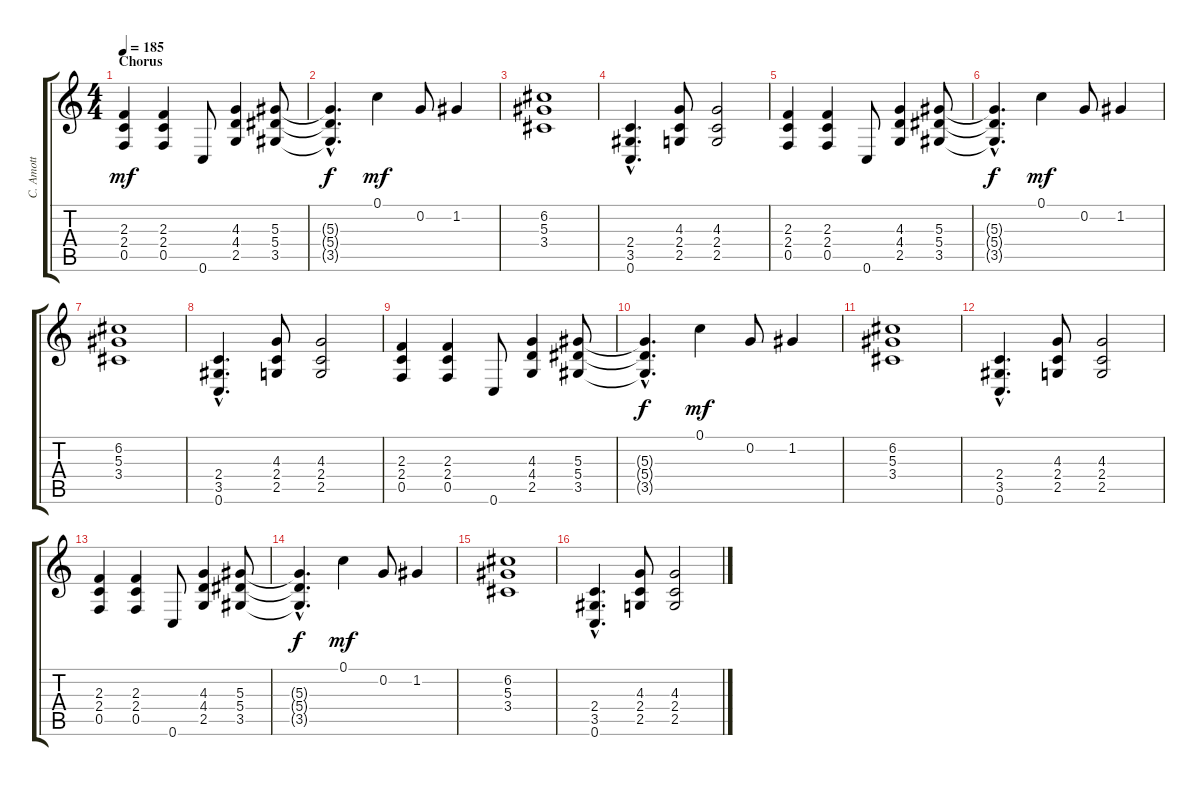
\track ("C. Amott" "C. Amott") {instrument distortionguitar}
\staff {score tabs}
\tuning (C4 G3 Eb3 Bb2 F2 C2) {hide}
\ts (4 4)
\section ("" "Chorus")
\tempo 185
\clef g2
\ks c
(2.3 2.4 0.5).4{dy mf} (2.3 2.4 0.5).4 0.6.8 (4.3 4.4 2.5).4 (5.3 5.4 3.5).8 |
(5.3{hac t} 5.4{hac t} 3.5{hac t}).4{d dy f} 0.1.4{dy mf} 0.2.8 1.2.4 |
(6.2 5.3 3.4).1 |
(2.4{hac} 3.5{hac} 0.6{hac}).4{d} (4.3 2.4 2.5).8 (4.3 2.4 2.5).2 |
(2.3 2.4 0.5).4 (2.3 2.4 0.5).4 0.6.8 (4.3 4.4 2.5).4 (5.3 5.4 3.5).8 |
(5.3{hac t} 5.4{hac t} 3.5{hac t}).4{d dy f} 0.1.4{dy mf} 0.2.8 1.2.4 |
(6.2 5.3 3.4).1 |
(2.4{hac} 3.5{hac} 0.6{hac}).4{d} (4.3 2.4 2.5).8 (4.3 2.4 2.5).2 |
(2.3 2.4 0.5).4 (2.3 2.4 0.5).4 0.6.8 (4.3 4.4 2.5).4 (5.3 5.4 3.5).8 |
(5.3{hac t} 5.4{hac t} 3.5{hac t}).4{d dy f} 0.1.4{dy mf} 0.2.8 1.2.4 |
(6.2 5.3 3.4).1 |
(2.4{hac} 3.5{hac} 0.6{hac}).4{d} (4.3 2.4 2.5).8 (4.3 2.4 2.5).2 |
(2.3 2.4 0.5).4 (2.3 2.4 0.5).4 0.6.8 (4.3 4.4 2.5).4 (5.3 5.4 3.5).8 |
(5.3{hac t} 5.4{hac t} 3.5{hac t}).4{d dy f} 0.1.4{dy mf} 0.2.8 1.2.4 |
(6.2 5.3 3.4).1 |
(2.4{hac} 3.5{hac} 0.6{hac}).4{d} (4.3 2.4 2.5).8 (4.3 2.4 2.5).2
